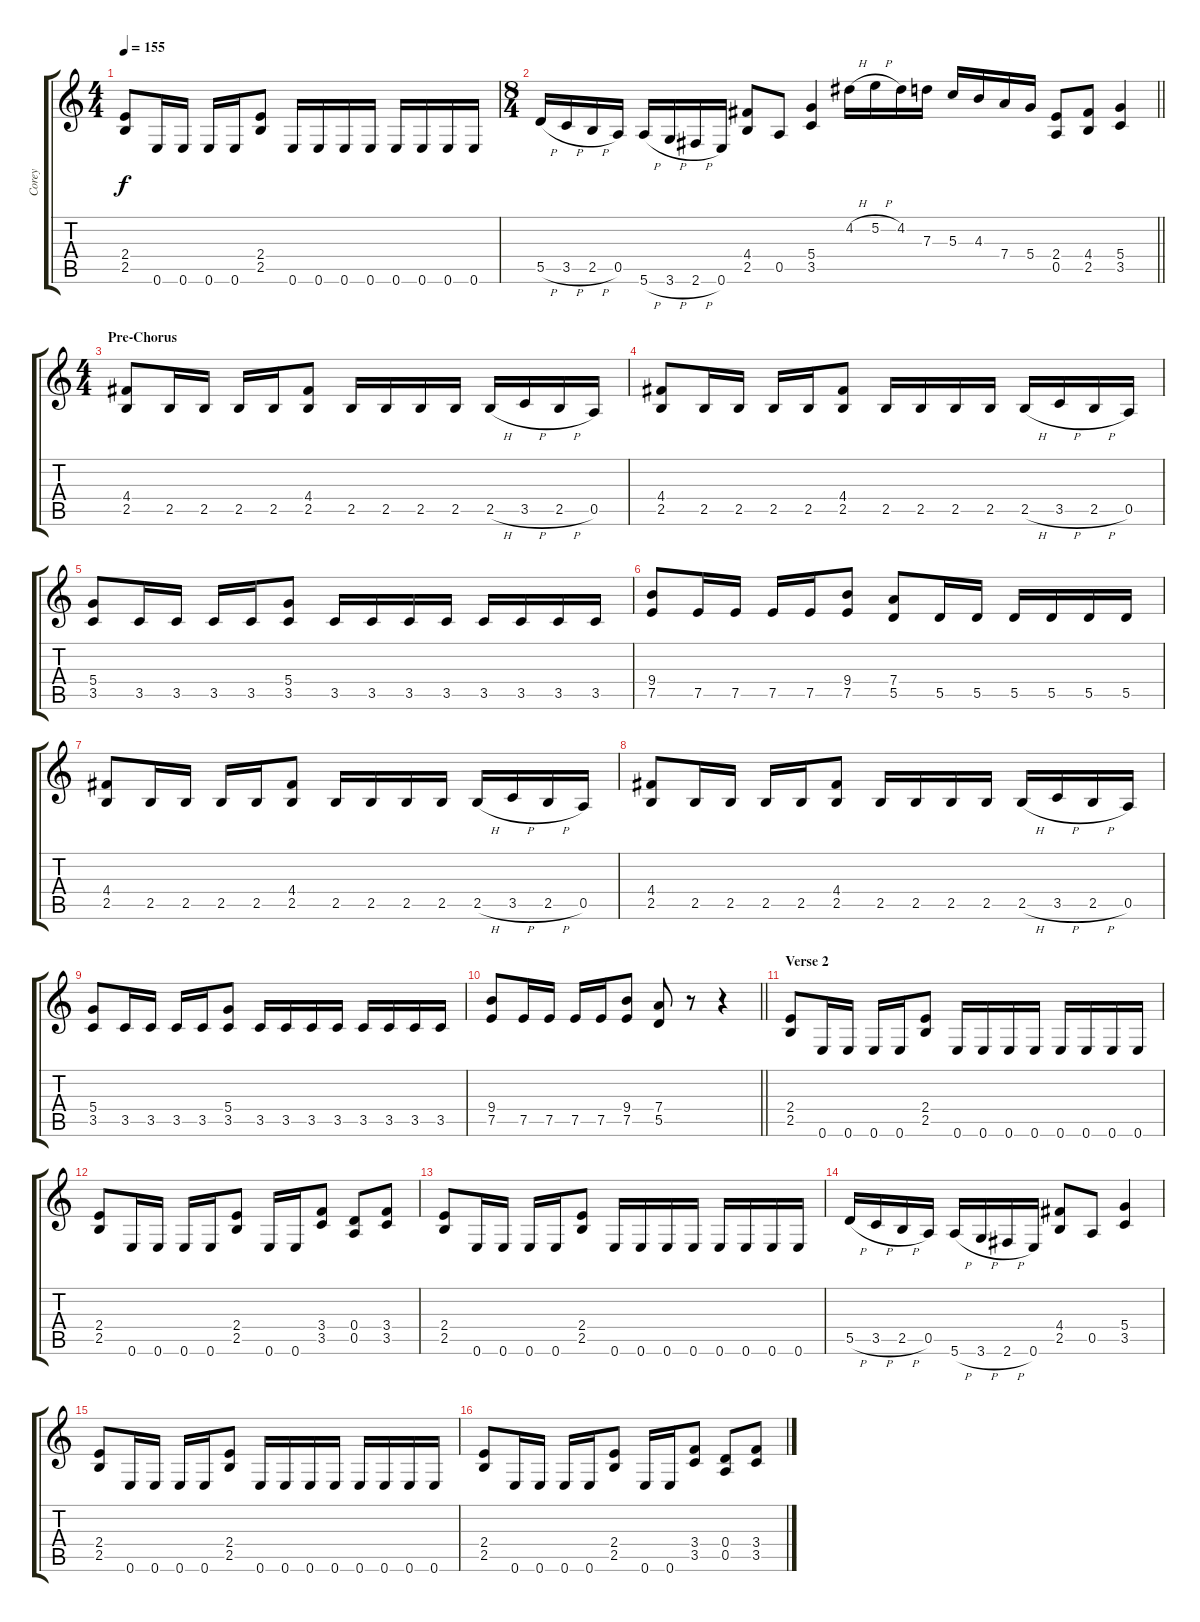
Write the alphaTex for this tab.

\track ("Corey" "Corey") {instrument distortionguitar}
\staff {score tabs}
\tuning (E4 B3 G3 D3 A2 E2) {hide}
\ts (4 4)
\tempo 155
\clef g2
\ks c
(2.4 2.5).8{dy f} 0.6.16 0.6.16 0.6.16 0.6.16 (2.4 2.5).8 0.6.16 0.6.16 0.6.16 0.6.16 0.6.16 0.6.16 0.6.16 0.6.16 |
\ts (8 4)
\barLineRight lightlight
5.5{h}.16 3.5{h}.16 2.5{h}.16 0.5.16 5.6{h}.16 3.6{h}.16 2.6{h}.16 0.6.16 (4.4 2.5).8 0.5.8 (5.4 3.5).4 4.2{h}.16 5.2{h}.16 4.2.16 7.3.16 5.3.16 4.3.16 7.4.16 5.4.16 (2.4 0.5).8 (4.4 2.5).8 (5.4 3.5).4 |
\ts (4 4)
\section ("" "Pre-Chorus")
(4.4 2.5).8 2.5.16 2.5.16 2.5.16 2.5.16 (4.4 2.5).8 2.5.16 2.5.16 2.5.16 2.5.16 2.5{h}.16 3.5{h}.16 2.5{h}.16 0.5.16 |
(4.4 2.5).8 2.5.16 2.5.16 2.5.16 2.5.16 (4.4 2.5).8 2.5.16 2.5.16 2.5.16 2.5.16 2.5{h}.16 3.5{h}.16 2.5{h}.16 0.5.16 |
(5.4 3.5).8 3.5.16 3.5.16 3.5.16 3.5.16 (5.4 3.5).8 3.5.16 3.5.16 3.5.16 3.5.16 3.5.16 3.5.16 3.5.16 3.5.16 |
(9.4 7.5).8 7.5.16 7.5.16 7.5.16 7.5.16 (9.4 7.5).8 (7.4 5.5).8 5.5.16 5.5.16 5.5.16 5.5.16 5.5.16 5.5.16 |
(4.4 2.5).8 2.5.16 2.5.16 2.5.16 2.5.16 (4.4 2.5).8 2.5.16 2.5.16 2.5.16 2.5.16 2.5{h}.16 3.5{h}.16 2.5{h}.16 0.5.16 |
(4.4 2.5).8 2.5.16 2.5.16 2.5.16 2.5.16 (4.4 2.5).8 2.5.16 2.5.16 2.5.16 2.5.16 2.5{h}.16 3.5{h}.16 2.5{h}.16 0.5.16 |
(5.4 3.5).8 3.5.16 3.5.16 3.5.16 3.5.16 (5.4 3.5).8 3.5.16 3.5.16 3.5.16 3.5.16 3.5.16 3.5.16 3.5.16 3.5.16 |
\barLineRight lightlight
(9.4 7.5).8 7.5.16 7.5.16 7.5.16 7.5.16 (9.4 7.5).8 (7.4 5.5).8 r.8 r.4 |
\section ("" "Verse 2")
(2.4 2.5).8 0.6.16 0.6.16 0.6.16 0.6.16 (2.4 2.5).8 0.6.16 0.6.16 0.6.16 0.6.16 0.6.16 0.6.16 0.6.16 0.6.16 |
(2.4 2.5).8 0.6.16 0.6.16 0.6.16 0.6.16 (2.4 2.5).8 0.6.16 0.6.16 (3.4 3.5).8 (0.4 0.5).8 (3.4 3.5).8 |
(2.4 2.5).8 0.6.16 0.6.16 0.6.16 0.6.16 (2.4 2.5).8 0.6.16 0.6.16 0.6.16 0.6.16 0.6.16 0.6.16 0.6.16 0.6.16 |
5.5{h}.16 3.5{h}.16 2.5{h}.16 0.5.16 5.6{h}.16 3.6{h}.16 2.6{h}.16 0.6.16 (4.4 2.5).8 0.5.8 (5.4 3.5).4 |
(2.4 2.5).8 0.6.16 0.6.16 0.6.16 0.6.16 (2.4 2.5).8 0.6.16 0.6.16 0.6.16 0.6.16 0.6.16 0.6.16 0.6.16 0.6.16 |
(2.4 2.5).8 0.6.16 0.6.16 0.6.16 0.6.16 (2.4 2.5).8 0.6.16 0.6.16 (3.4 3.5).8 (0.4 0.5).8 (3.4 3.5).8
